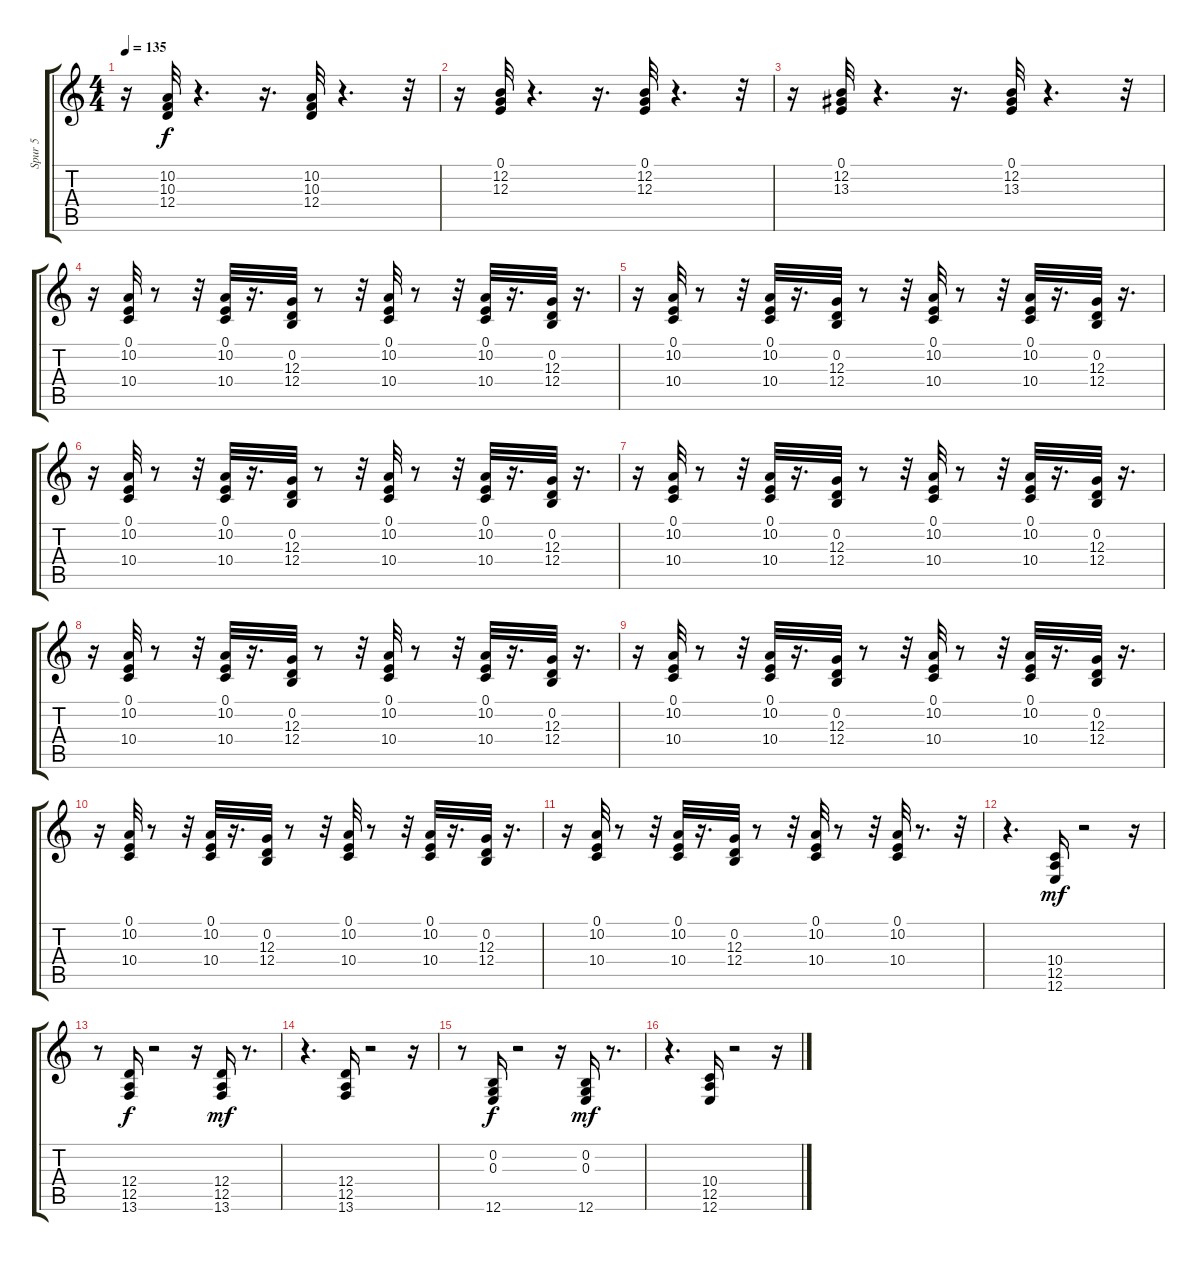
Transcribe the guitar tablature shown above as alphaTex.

\track ("Spur 5" "Spur 5") {instrument lead1square}
\staff {score tabs}
\tuning (E4 B3 G3 D3 A2 E2) {hide}
\ts (4 4)
\tempo 135
\clef g2
\ks c
r.16{dy f} (10.2 10.3 12.4).32 r.4{d} r.16{d} (10.2 10.3 12.4).32 r.4{d} r.32 |
r.16 (0.1 12.2 12.3).32 r.4{d} r.16{d} (0.1 12.2 12.3).32 r.4{d} r.32 |
r.16 (0.1 12.2 13.3).32 r.4{d} r.16{d} (0.1 12.2 13.3).32 r.4{d} r.32 |
r.16 (0.1 10.2 10.4).32 r.8 r.32 (0.1 10.2 10.4).32 r.16{d} (0.2 12.3 12.4).32 r.8 r.32 (0.1 10.2 10.4).32 r.8 r.32 (0.1 10.2 10.4).32 r.16{d} (0.2 12.3 12.4).32 r.16{d} |
r.16 (0.1 10.2 10.4).32 r.8 r.32 (0.1 10.2 10.4).32 r.16{d} (0.2 12.3 12.4).32 r.8 r.32 (0.1 10.2 10.4).32 r.8 r.32 (0.1 10.2 10.4).32 r.16{d} (0.2 12.3 12.4).32 r.16{d} |
r.16 (0.1 10.2 10.4).32 r.8 r.32 (0.1 10.2 10.4).32 r.16{d} (0.2 12.3 12.4).32 r.8 r.32 (0.1 10.2 10.4).32 r.8 r.32 (0.1 10.2 10.4).32 r.16{d} (0.2 12.3 12.4).32 r.16{d} |
r.16 (0.1 10.2 10.4).32 r.8 r.32 (0.1 10.2 10.4).32 r.16{d} (0.2 12.3 12.4).32 r.8 r.32 (0.1 10.2 10.4).32 r.8 r.32 (0.1 10.2 10.4).32 r.16{d} (0.2 12.3 12.4).32 r.16{d} |
r.16 (0.1 10.2 10.4).32 r.8 r.32 (0.1 10.2 10.4).32 r.16{d} (0.2 12.3 12.4).32 r.8 r.32 (0.1 10.2 10.4).32 r.8 r.32 (0.1 10.2 10.4).32 r.16{d} (0.2 12.3 12.4).32 r.16{d} |
r.16 (0.1 10.2 10.4).32 r.8 r.32 (0.1 10.2 10.4).32 r.16{d} (0.2 12.3 12.4).32 r.8 r.32 (0.1 10.2 10.4).32 r.8 r.32 (0.1 10.2 10.4).32 r.16{d} (0.2 12.3 12.4).32 r.16{d} |
r.16 (0.1 10.2 10.4).32 r.8 r.32 (0.1 10.2 10.4).32 r.16{d} (0.2 12.3 12.4).32 r.8 r.32 (0.1 10.2 10.4).32 r.8 r.32 (0.1 10.2 10.4).32 r.16{d} (0.2 12.3 12.4).32 r.16{d} |
r.16 (0.1 10.2 10.4).32 r.8 r.32 (0.1 10.2 10.4).32 r.16{d} (0.2 12.3 12.4).32 r.8 r.32 (0.1 10.2 10.4).32 r.8 r.32 (0.1 10.2 10.4).32 r.8{d} r.32 |
r.4{d} (10.4 12.5 12.6).16{dy mf} r.2 r.16 |
r.8 (12.4 12.5 13.6).16{dy f} r.2 r.16 (12.4 12.5 13.6).16{dy mf} r.8{d} |
r.4{d} (12.4 12.5 13.6).16 r.2 r.16 |
r.8 (0.2 0.3 12.6).16{dy f} r.2 r.16 (0.2 0.3 12.6).16{dy mf} r.8{d} |
r.4{d} (10.4 12.5 12.6).16 r.2 r.16
